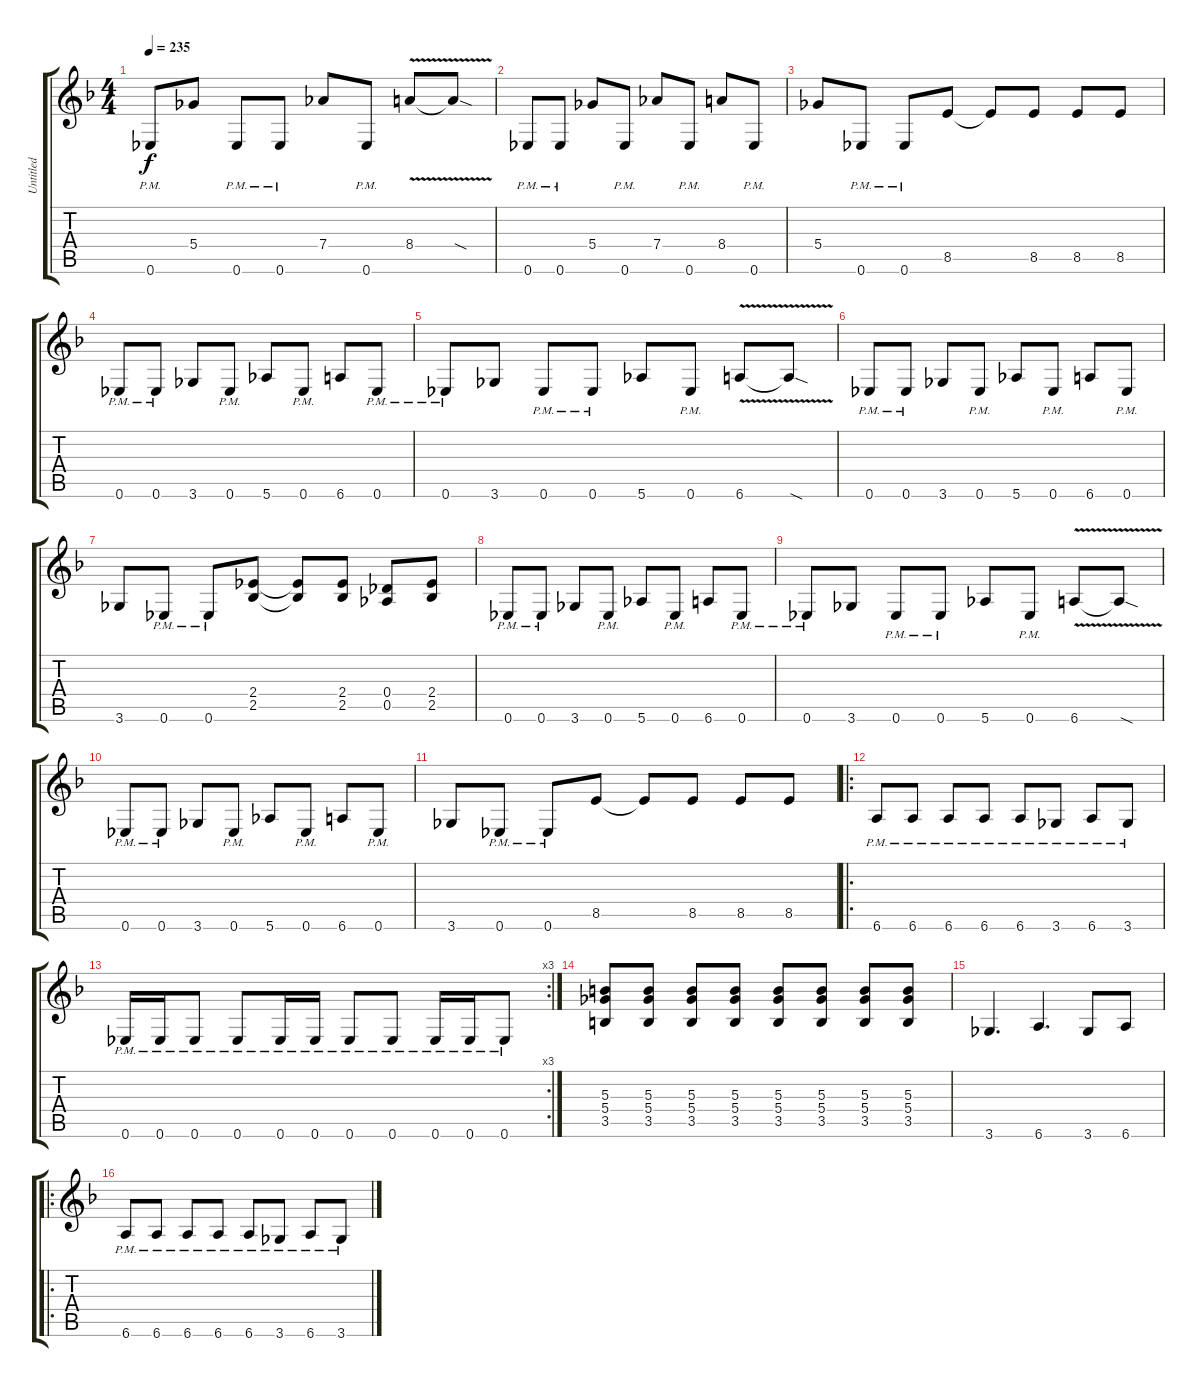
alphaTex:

\track ("Untitled" "Untitled") {instrument distortionguitar}
\staff {score tabs}
\tuning (Eb4 Bb3 Gb3 Db3 Ab2 Eb2) {hide}
\ts (4 4)
\tempo 235
\clef g2
\ks f
0.6{pm}.8{dy f} 5.4.8 0.6{pm}.8 0.6{pm}.8 7.4.8 0.6{pm}.8 8.4{v}.8 8.4{sod t}.8 |
0.6{pm}.8 0.6{pm}.8 5.4.8 0.6{pm}.8 7.4.8 0.6{pm}.8 8.4.8 0.6{pm}.8 |
5.4.8 0.6{pm}.8 0.6{pm}.8 8.5.8 8.5{t}.8 8.5.8 8.5.8 8.5.8 |
0.6{pm}.8 0.6{pm}.8 3.6.8 0.6{pm}.8 5.6.8 0.6{pm}.8 6.6.8 0.6{pm}.8 |
0.6{pm}.8 3.6.8 0.6{pm}.8 0.6{pm}.8 5.6.8 0.6{pm}.8 6.6{v}.8 6.6{sod t}.8 |
0.6{pm}.8 0.6{pm}.8 3.6.8 0.6{pm}.8 5.6.8 0.6{pm}.8 6.6.8 0.6{pm}.8 |
3.6.8 0.6{pm}.8 0.6{pm}.8 (2.4 2.5).8 (2.4{t} 2.5{t}).8 (2.4 2.5).8 (0.4 0.5).8 (2.4 2.5).8 |
0.6{pm}.8 0.6{pm}.8 3.6.8 0.6{pm}.8 5.6.8 0.6{pm}.8 6.6.8 0.6{pm}.8 |
0.6{pm}.8 3.6.8 0.6{pm}.8 0.6{pm}.8 5.6.8 0.6{pm}.8 6.6{v}.8 6.6{sod t}.8 |
0.6{pm}.8 0.6{pm}.8 3.6.8 0.6{pm}.8 5.6.8 0.6{pm}.8 6.6.8 0.6{pm}.8 |
3.6.8 0.6{pm}.8 0.6{pm}.8 8.5.8 8.5{t}.8 8.5.8 8.5.8 8.5.8 |
\ro
6.6{pm}.8 6.6{pm}.8 6.6{pm}.8 6.6{pm}.8 6.6{pm}.8 3.6{pm}.8 6.6{pm}.8 3.6{pm}.8 |
\rc 3
0.6{pm}.16 0.6{pm}.16 0.6{pm}.8 0.6{pm}.8 0.6{pm}.16 0.6{pm}.16 0.6{pm}.8 0.6{pm}.8 0.6{pm}.16 0.6{pm}.16 0.6{pm}.8 |
(5.3 5.4 3.5).8 (5.3 5.4 3.5).8 (5.3 5.4 3.5).8 (5.3 5.4 3.5).8 (5.3 5.4 3.5).8 (5.3 5.4 3.5).8 (5.3 5.4 3.5).8 (5.3 5.4 3.5).8 |
3.6.4{d} 6.6.4{d} 3.6.8 6.6.8 |
\ro
6.6{pm}.8 6.6{pm}.8 6.6{pm}.8 6.6{pm}.8 6.6{pm}.8 3.6{pm}.8 6.6{pm}.8 3.6{pm}.8
